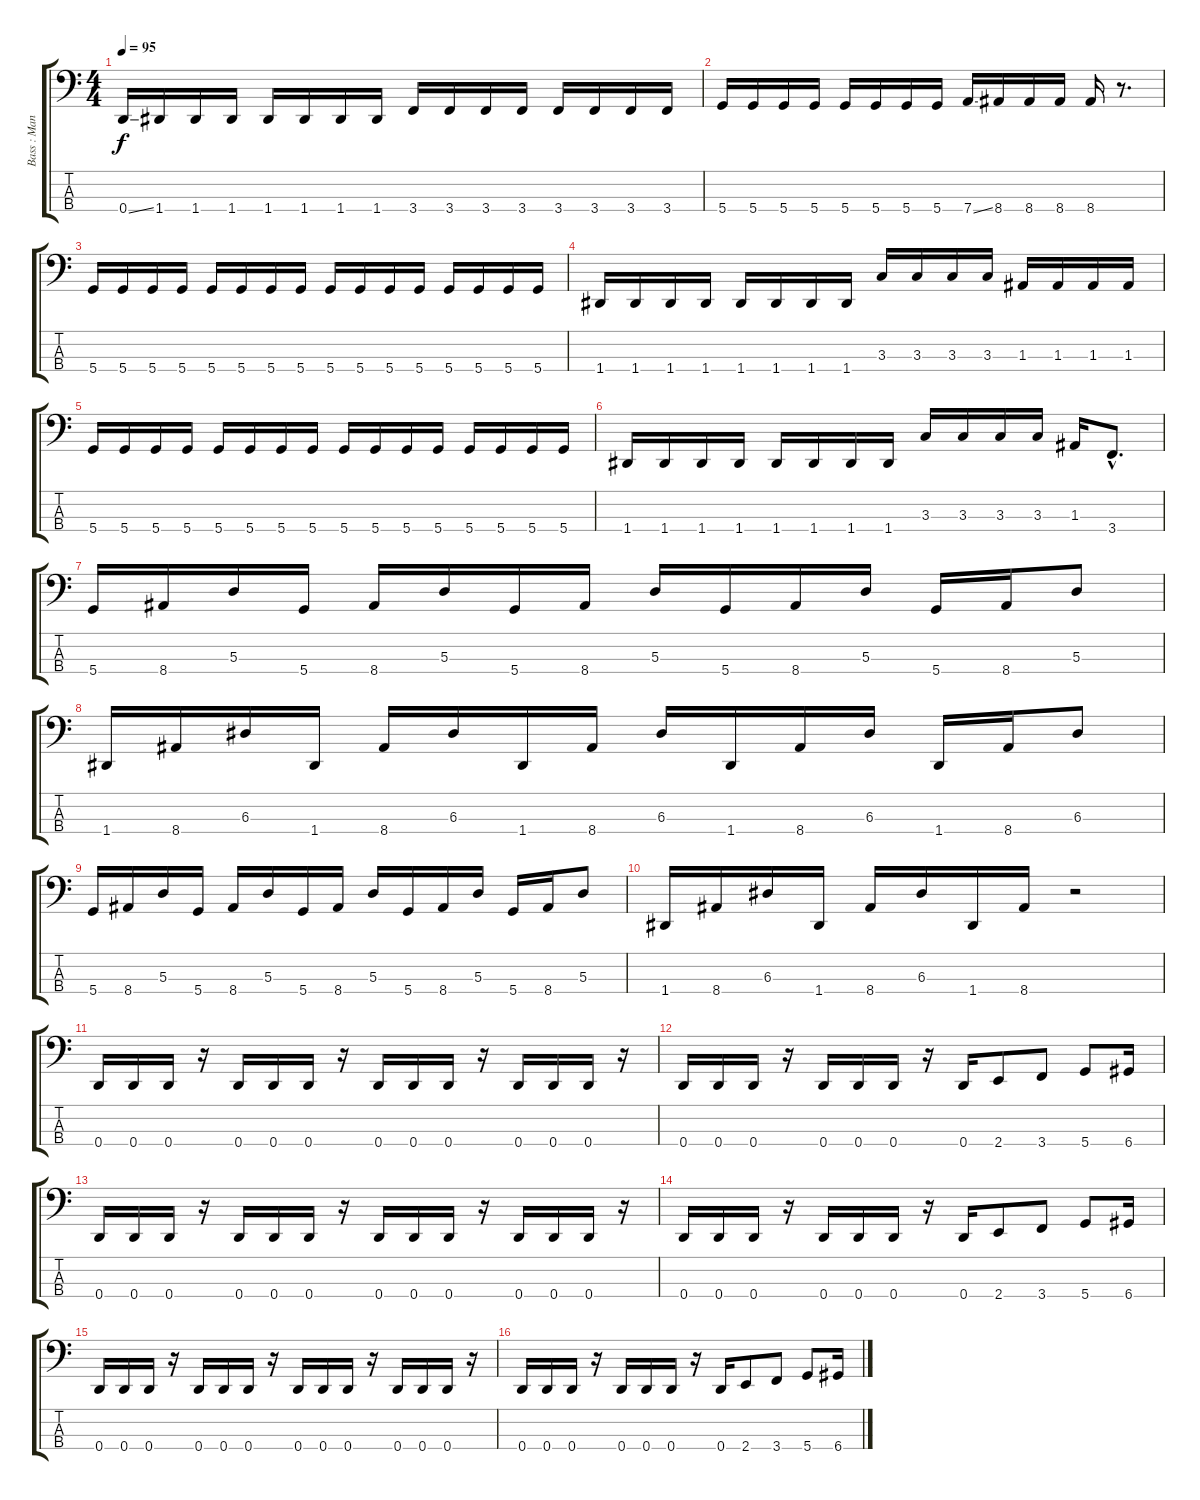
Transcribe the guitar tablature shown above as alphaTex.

\track ("Bass : Manny Ragoonanan Carrero" "Bass : Man") {instrument electricbasspick}
\staff {score tabs}
\tuning (G2 D2 A1 D1) {hide}
\ts (4 4)
\tempo 95
\clef f4
\ks c
0.4{ss}.16{dy f instrument electricbasspick} 1.4.16 1.4.16 1.4.16 1.4.16 1.4.16 1.4.16 1.4.16 3.4.16 3.4.16 3.4.16 3.4.16 3.4.16 3.4.16 3.4.16 3.4.16 |
5.4.16 5.4.16 5.4.16 5.4.16 5.4.16 5.4.16 5.4.16 5.4.16 7.4{ss}.16 8.4.16 8.4.16 8.4.16 8.4.16 r.8{d} |
5.4.16 5.4.16 5.4.16 5.4.16 5.4.16 5.4.16 5.4.16 5.4.16 5.4.16 5.4.16 5.4.16 5.4.16 5.4.16 5.4.16 5.4.16 5.4.16 |
1.4.16 1.4.16 1.4.16 1.4.16 1.4.16 1.4.16 1.4.16 1.4.16 3.3.16 3.3.16 3.3.16 3.3.16 1.3.16 1.3.16 1.3.16 1.3.16 |
5.4.16 5.4.16 5.4.16 5.4.16 5.4.16 5.4.16 5.4.16 5.4.16 5.4.16 5.4.16 5.4.16 5.4.16 5.4.16 5.4.16 5.4.16 5.4.16 |
1.4.16 1.4.16 1.4.16 1.4.16 1.4.16 1.4.16 1.4.16 1.4.16 3.3.16 3.3.16 3.3.16 3.3.16 1.3.16 3.4{hac}.8{d} |
5.4.16{instrument fretlessbass} 8.4.16 5.3.16 5.4.16 8.4.16 5.3.16 5.4.16 8.4.16 5.3.16 5.4.16 8.4.16 5.3.16 5.4.16 8.4.16 5.3.8 |
1.4.16 8.4.16 6.3.16 1.4.16 8.4.16 6.3.16 1.4.16 8.4.16 6.3.16 1.4.16 8.4.16 6.3.16 1.4.16 8.4.16 6.3.8 |
5.4.16 8.4.16 5.3.16 5.4.16 8.4.16 5.3.16 5.4.16 8.4.16 5.3.16 5.4.16 8.4.16 5.3.16 5.4.16 8.4.16 5.3.8 |
1.4.16 8.4.16 6.3.16 1.4.16 8.4.16 6.3.16 1.4.16 8.4.16 r.2 |
0.4.16{instrument electricbasspick} 0.4.16 0.4.16 r.16 0.4.16 0.4.16 0.4.16 r.16 0.4.16 0.4.16 0.4.16 r.16 0.4.16 0.4.16 0.4.16 r.16 |
0.4.16 0.4.16 0.4.16 r.16 0.4.16 0.4.16 0.4.16 r.16 0.4.16 2.4.8 3.4.8 5.4.8 6.4.16 |
0.4.16 0.4.16 0.4.16 r.16 0.4.16 0.4.16 0.4.16 r.16 0.4.16 0.4.16 0.4.16 r.16 0.4.16 0.4.16 0.4.16 r.16 |
0.4.16 0.4.16 0.4.16 r.16 0.4.16 0.4.16 0.4.16 r.16 0.4.16 2.4.8 3.4.8 5.4.8 6.4.16 |
0.4.16 0.4.16 0.4.16 r.16 0.4.16 0.4.16 0.4.16 r.16 0.4.16 0.4.16 0.4.16 r.16 0.4.16 0.4.16 0.4.16 r.16 |
0.4.16 0.4.16 0.4.16 r.16 0.4.16 0.4.16 0.4.16 r.16 0.4.16 2.4.8 3.4.8 5.4.8 6.4.16
